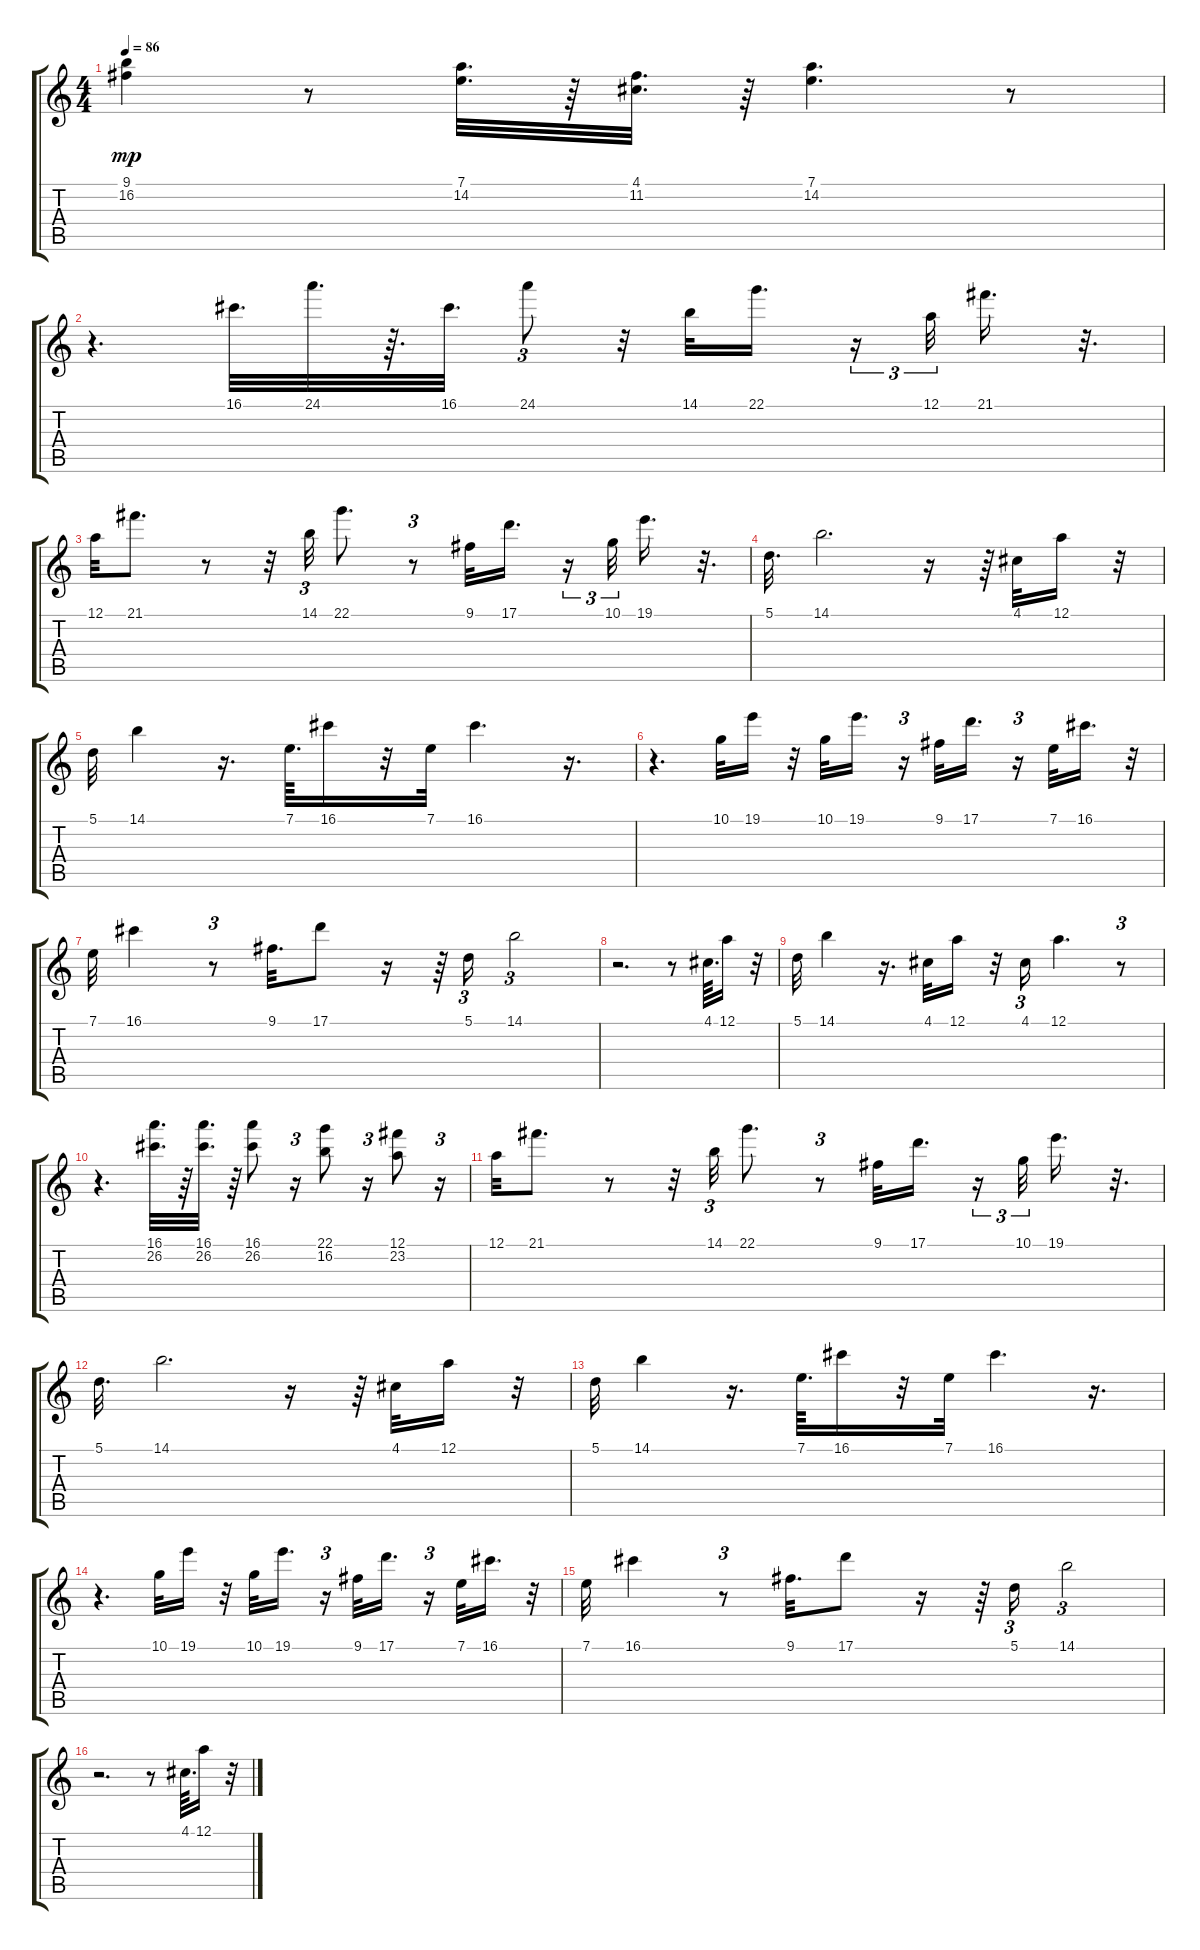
\track "" {instrument acousticgrandpiano}
\staff {score tabs}
\tuning (A4 G4 F4 Eb4 Db4 B3) {hide}
\ts (4 4)
\tempo 86
\clef g2
\ks c
(9.1 16.2).4{dy mp} r.8 (7.1 14.2).32{d} r.64 (4.1 11.2).32{d} r.64 (7.1 14.2).4{d} r.8 |
r.4{d} 16.1.32{d} 24.1.32{d} r.64{d} 16.1.32{d} 24.1.8{tu (3 2)} r.32 14.1.32 22.1.16{d} r.16{tu (3 2)} 12.1.32{tu (3 2)} 21.1.16{d} r.32{d} |
12.1.32 21.1.8{d} r.8 r.32 14.1.32{tu (3 2)} 22.1.8{d} r.8{tu (3 2)} 9.1.32 17.1.16{d} r.16{tu (3 2)} 10.1.32{tu (3 2)} 19.1.16{d} r.32{d} |
5.1.32{d} 14.1.2{d} r.16 r.64 4.1.32 12.1.16 r.32 |
5.1.32 14.1.4 r.16{d} 7.1.64{d} 16.1.16 r.32 7.1.32 16.1.4{d} r.16{d} |
r.4{d} 10.1.32 19.1.16 r.32 10.1.32 19.1.16{d} r.16{tu (3 2)} 9.1.32 17.1.16{d} r.16{tu (3 2)} 7.1.32 16.1.16{d} r.32 |
7.1.32 16.1.4 r.8{tu (3 2)} 9.1.32{d} 17.1.8 r.16 r.64 5.1.16{tu (3 2)} 14.1.2{tu (3 2)} |
r.2{d} r.8 4.1.64{d} 12.1.16 r.32 |
5.1.32 14.1.4 r.16{d} 4.1.32 12.1.16 r.32 4.1.16{tu (3 2)} 12.1.4{d} r.8{tu (3 2)} |
r.4{d} (16.1 26.2).32{d} r.64 (16.1 26.2).32{d} r.64 (16.1 26.2).8 r.16{tu (3 2)} (22.1 16.2).8 r.16{tu (3 2)} (12.1 23.2).8 r.16{tu (3 2)} |
12.1.32 21.1.8{d} r.8 r.32 14.1.32{tu (3 2)} 22.1.8{d} r.8{tu (3 2)} 9.1.32 17.1.16{d} r.16{tu (3 2)} 10.1.32{tu (3 2)} 19.1.16{d} r.32{d} |
5.1.32{d} 14.1.2{d} r.16 r.64 4.1.32 12.1.16 r.32 |
5.1.32 14.1.4 r.16{d} 7.1.64{d} 16.1.16 r.32 7.1.32 16.1.4{d} r.16{d} |
r.4{d} 10.1.32 19.1.16 r.32 10.1.32 19.1.16{d} r.16{tu (3 2)} 9.1.32 17.1.16{d} r.16{tu (3 2)} 7.1.32 16.1.16{d} r.32 |
7.1.32 16.1.4 r.8{tu (3 2)} 9.1.32{d} 17.1.8 r.16 r.64 5.1.16{tu (3 2)} 14.1.2{tu (3 2)} |
r.2{d} r.8 4.1.64{d} 12.1.16 r.32
